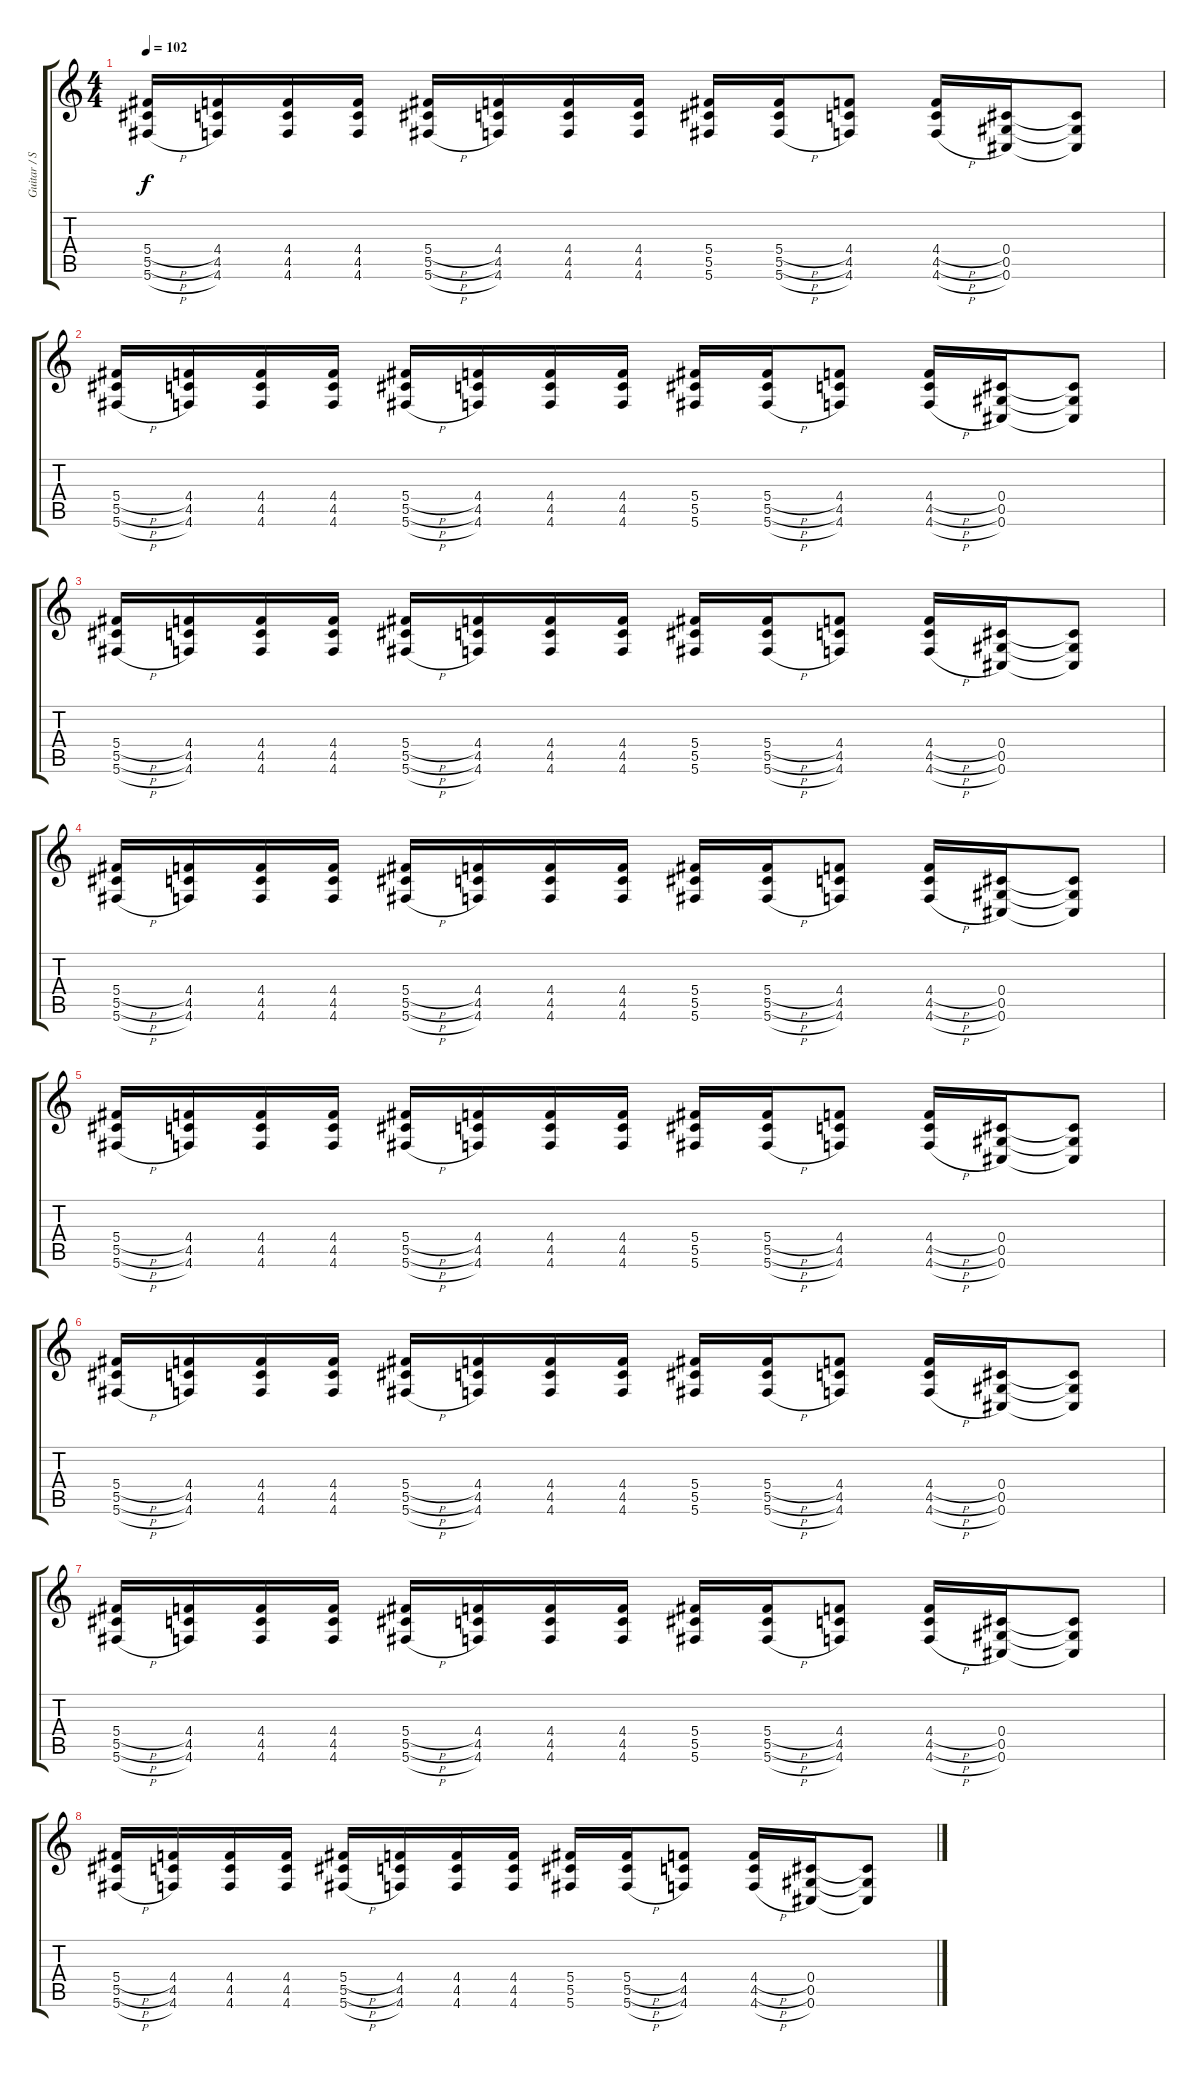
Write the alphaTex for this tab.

\track ("Guitar / Stef Carpenter" "Guitar / S") {instrument distortionguitar}
\staff {score tabs}
\tuning (Eb4 Bb3 Gb3 Db3 Ab2 Db2) {hide}
\ts (4 4)
\tempo 102
\clef g2
\ks c
(5.4{h} 5.5{h} 5.6{h}).16{dy f} (4.4 4.5 4.6).16 (4.4 4.5 4.6).16 (4.4 4.5 4.6).16 (5.4{h} 5.5{h} 5.6{h}).16 (4.4 4.5 4.6).16 (4.4 4.5 4.6).16 (4.4 4.5 4.6).16 (5.4 5.5 5.6).16 (5.4{h} 5.5{h} 5.6{h}).16 (4.4 4.5 4.6).8 (4.4{h} 4.5{h} 4.6{h}).16 (0.4 0.5 0.6).16 (0.4{t} 0.5{t} 0.6{t}).8 |
(5.4{h} 5.5{h} 5.6{h}).16 (4.4 4.5 4.6).16 (4.4 4.5 4.6).16 (4.4 4.5 4.6).16 (5.4{h} 5.5{h} 5.6{h}).16 (4.4 4.5 4.6).16 (4.4 4.5 4.6).16 (4.4 4.5 4.6).16 (5.4 5.5 5.6).16 (5.4{h} 5.5{h} 5.6{h}).16 (4.4 4.5 4.6).8 (4.4{h} 4.5{h} 4.6{h}).16 (0.4 0.5 0.6).16 (0.4{t} 0.5{t} 0.6{t}).8 |
(5.4{h} 5.5{h} 5.6{h}).16 (4.4 4.5 4.6).16 (4.4 4.5 4.6).16 (4.4 4.5 4.6).16 (5.4{h} 5.5{h} 5.6{h}).16 (4.4 4.5 4.6).16 (4.4 4.5 4.6).16 (4.4 4.5 4.6).16 (5.4 5.5 5.6).16 (5.4{h} 5.5{h} 5.6{h}).16 (4.4 4.5 4.6).8 (4.4{h} 4.5{h} 4.6{h}).16 (0.4 0.5 0.6).16 (0.4{t} 0.5{t} 0.6{t}).8 |
(5.4{h} 5.5{h} 5.6{h}).16 (4.4 4.5 4.6).16 (4.4 4.5 4.6).16 (4.4 4.5 4.6).16 (5.4{h} 5.5{h} 5.6{h}).16 (4.4 4.5 4.6).16 (4.4 4.5 4.6).16 (4.4 4.5 4.6).16 (5.4 5.5 5.6).16 (5.4{h} 5.5{h} 5.6{h}).16 (4.4 4.5 4.6).8 (4.4{h} 4.5{h} 4.6{h}).16 (0.4 0.5 0.6).16 (0.4{t} 0.5{t} 0.6{t}).8 |
(5.4{h} 5.5{h} 5.6{h}).16 (4.4 4.5 4.6).16 (4.4 4.5 4.6).16 (4.4 4.5 4.6).16 (5.4{h} 5.5{h} 5.6{h}).16 (4.4 4.5 4.6).16 (4.4 4.5 4.6).16 (4.4 4.5 4.6).16 (5.4 5.5 5.6).16 (5.4{h} 5.5{h} 5.6{h}).16 (4.4 4.5 4.6).8 (4.4{h} 4.5{h} 4.6{h}).16 (0.4 0.5 0.6).16 (0.4{t} 0.5{t} 0.6{t}).8 |
(5.4{h} 5.5{h} 5.6{h}).16 (4.4 4.5 4.6).16 (4.4 4.5 4.6).16 (4.4 4.5 4.6).16 (5.4{h} 5.5{h} 5.6{h}).16 (4.4 4.5 4.6).16 (4.4 4.5 4.6).16 (4.4 4.5 4.6).16 (5.4 5.5 5.6).16 (5.4{h} 5.5{h} 5.6{h}).16 (4.4 4.5 4.6).8 (4.4{h} 4.5{h} 4.6{h}).16 (0.4 0.5 0.6).16 (0.4{t} 0.5{t} 0.6{t}).8 |
(5.4{h} 5.5{h} 5.6{h}).16 (4.4 4.5 4.6).16 (4.4 4.5 4.6).16 (4.4 4.5 4.6).16 (5.4{h} 5.5{h} 5.6{h}).16 (4.4 4.5 4.6).16 (4.4 4.5 4.6).16 (4.4 4.5 4.6).16 (5.4 5.5 5.6).16 (5.4{h} 5.5{h} 5.6{h}).16 (4.4 4.5 4.6).8 (4.4{h} 4.5{h} 4.6{h}).16 (0.4 0.5 0.6).16 (0.4{t} 0.5{t} 0.6{t}).8 |
(5.4{h} 5.5{h} 5.6{h}).16 (4.4 4.5 4.6).16 (4.4 4.5 4.6).16 (4.4 4.5 4.6).16 (5.4{h} 5.5{h} 5.6{h}).16 (4.4 4.5 4.6).16 (4.4 4.5 4.6).16 (4.4 4.5 4.6).16 (5.4 5.5 5.6).16 (5.4{h} 5.5{h} 5.6{h}).16 (4.4 4.5 4.6).8 (4.4{h} 4.5{h} 4.6{h}).16 (0.4 0.5 0.6).16 (0.4{t} 0.5{t} 0.6{t}).8
